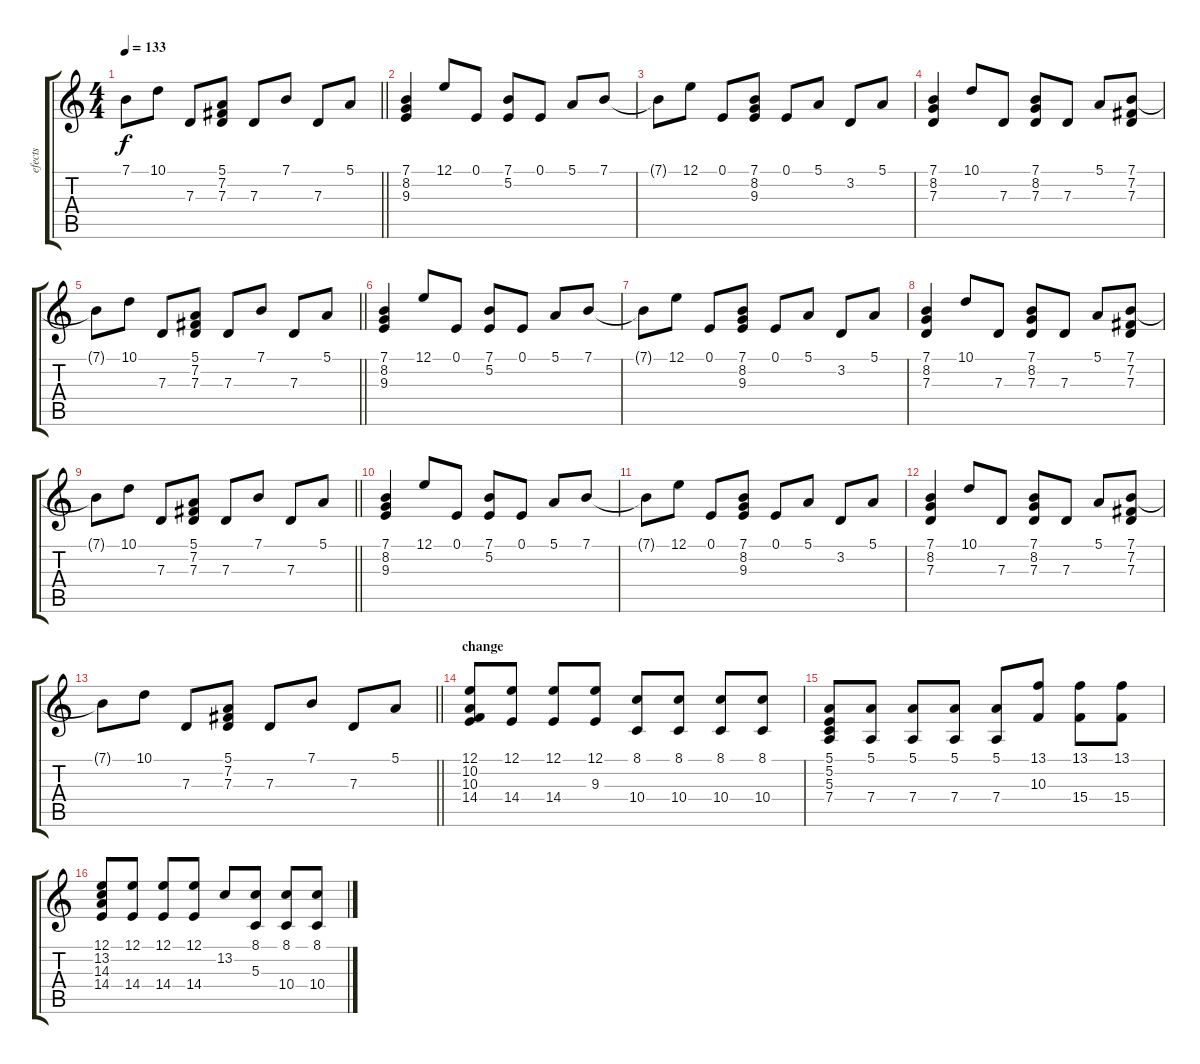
\track ("efects" "efects") {instrument electricpiano1}
\staff {score tabs}
\tuning (E4 B3 G3 D3 A2 E2) {hide}
\ts (4 4)
\tempo 133
\clef g2
\barLineRight lightlight
\ks c
7.1{t}.8{dy f} 10.1.8 7.3.8 (5.1 7.2 7.3).8 7.3.8 7.1.8 7.3.8 5.1.8 |
(7.1 8.2 9.3).4 12.1.8 0.1.8 (7.1 5.2).8 0.1.8 5.1.8 7.1.8 |
7.1{t}.8 12.1.8 0.1.8 (7.1 8.2 9.3).8 0.1.8 5.1.8 3.2.8 5.1.8 |
(7.1 8.2 7.3).4 10.1.8 7.3.8 (7.1 8.2 7.3).8 7.3.8 5.1.8 (7.1 7.2 7.3).8 |
\barLineRight lightlight
7.1{t}.8 10.1.8 7.3.8 (5.1 7.2 7.3).8 7.3.8 7.1.8 7.3.8 5.1.8 |
(7.1 8.2 9.3).4 12.1.8 0.1.8 (7.1 5.2).8 0.1.8 5.1.8 7.1.8 |
7.1{t}.8 12.1.8 0.1.8 (7.1 8.2 9.3).8 0.1.8 5.1.8 3.2.8 5.1.8 |
(7.1 8.2 7.3).4 10.1.8 7.3.8 (7.1 8.2 7.3).8 7.3.8 5.1.8 (7.1 7.2 7.3).8 |
\barLineRight lightlight
7.1{t}.8 10.1.8 7.3.8 (5.1 7.2 7.3).8 7.3.8 7.1.8 7.3.8 5.1.8 |
(7.1 8.2 9.3).4 12.1.8 0.1.8 (7.1 5.2).8 0.1.8 5.1.8 7.1.8 |
7.1{t}.8 12.1.8 0.1.8 (7.1 8.2 9.3).8 0.1.8 5.1.8 3.2.8 5.1.8 |
(7.1 8.2 7.3).4 10.1.8 7.3.8 (7.1 8.2 7.3).8 7.3.8 5.1.8 (7.1 7.2 7.3).8 |
\barLineRight lightlight
7.1{t}.8 10.1.8 7.3.8 (5.1 7.2 7.3).8 7.3.8 7.1.8 7.3.8 5.1.8 |
\section ("" "change")
(12.1 10.2 10.3 14.4).8 (12.1 14.4).8 (12.1 14.4).8 (12.1 9.3).8 (8.1 10.4).8 (8.1 10.4).8 (8.1 10.4).8 (8.1 10.4).8 |
(5.1 5.2 5.3 7.4).8 (5.1 7.4).8 (5.1 7.4).8 (5.1 7.4).8 (5.1 7.4).8 (13.1 10.3).8 (13.1 15.4).8 (13.1 15.4).8 |
(12.1 13.2 14.3 14.4).8 (12.1 14.4).8 (12.1 14.4).8 (12.1 14.4).8 13.2.8 (8.1 5.3).8 (8.1 10.4).8 (8.1 10.4).8
